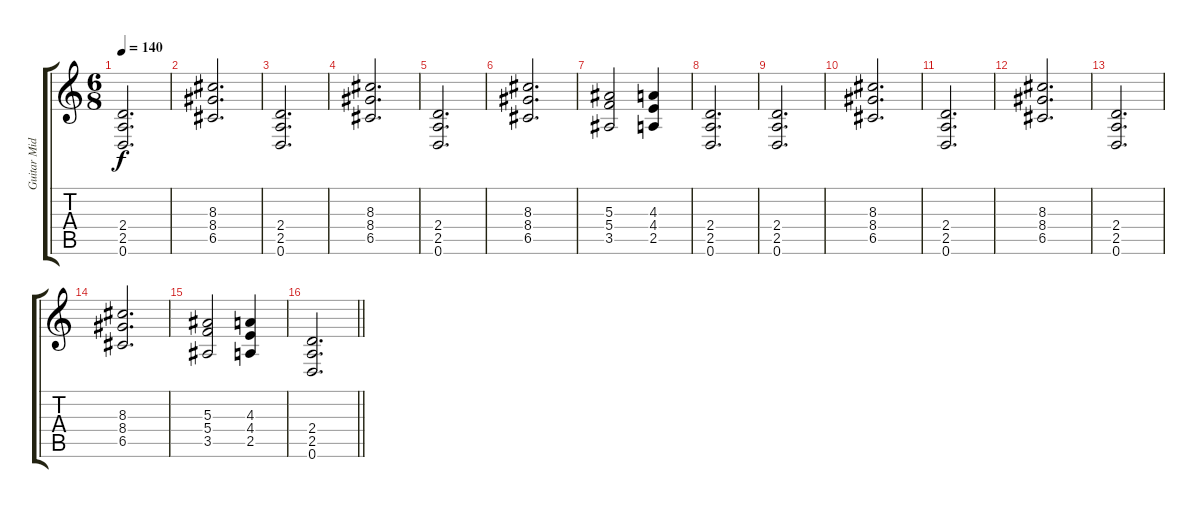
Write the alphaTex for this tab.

\track ("Guitar Middle" "Guitar Mid") {instrument distortionguitar}
\staff {score tabs}
\tuning (D4 A3 F3 C3 G2 D2) {hide}
\ts (6 8)
\tempo 140
\clef g2
\ks c
(2.4 2.5 0.6).2{d dy f} |
(8.3 8.4 6.5).2{d} |
(2.4 2.5 0.6).2{d} |
(8.3 8.4 6.5).2{d} |
(2.4 2.5 0.6).2{d} |
(8.3 8.4 6.5).2{d} |
(5.3 5.4 3.5).2 (4.3 4.4 2.5).4 |
(2.4 2.5 0.6).2{d} |
(2.4 2.5 0.6).2{d} |
(8.3 8.4 6.5).2{d} |
(2.4 2.5 0.6).2{d} |
(8.3 8.4 6.5).2{d} |
(2.4 2.5 0.6).2{d} |
(8.3 8.4 6.5).2{d} |
(5.3 5.4 3.5).2 (4.3 4.4 2.5).4 |
\barLineRight lightlight
(2.4 2.5 0.6).2{d}
